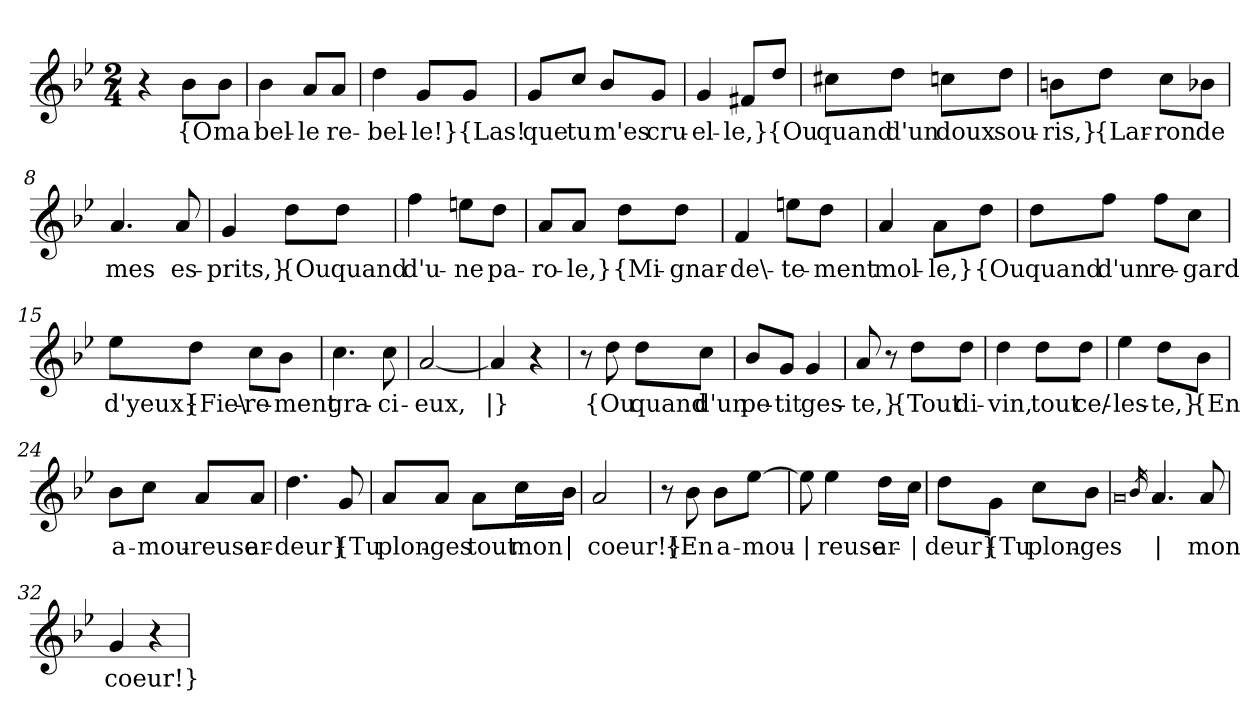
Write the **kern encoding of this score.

**kern	**text
*part1	*part1
*staff1	*staff1
*clefG2	*
*k[b-e-]	*
*M2/4	*
=1	=1
4r	.
!	!LO:LY:b
8b-\L	{O
!	!LO:LY:b
8b-\J	ma
=2	=2
!	!LO:LY:b
4b-\	bel-
!	!LO:LY:b
8a/L	-le
!	!LO:LY:b
8a/J	re-
=3	=3
!	!LO:LY:b
4dd\	-bel-
!	!LO:LY:b
8g/L	-le!}
!	!LO:LY:b
8g/J	{Las!
=4	=4
!	!LO:LY:b
8g/L	que
!	!LO:LY:b
8cc/J	tu
!	!LO:LY:b
8b-/L	m'es
!	!LO:LY:b
8g/J	cru-
=5	=5
!	!LO:LY:b
4g/	-el-
!	!LO:LY:b
8f#X/L	-le,}
!	!LO:LY:b
8dd/J	{Ou
=6	=6
!	!LO:LY:b
8cc#X\L	quand
!	!LO:LY:b
8dd\J	d'un
!	!LO:LY:b
8ccn\L	doux
!	!LO:LY:b
8dd\J	sou-
!!LO:LB:g=z
=7	=7
!	!LO:LY:b
8bn\L	-ris,}
!	!LO:LY:b
8dd\J	{Lar-
!	!LO:LY:b
8cc\L	-ron
!	!LO:LY:b
8b-X\J	de
=8	=8
!	!LO:LY:b
4.a/	mes
!	!LO:LY:b
8a/	es-
=9	=9
!	!LO:LY:b
4g/	-prits,}
!	!LO:LY:b
8dd\L	{Ou
!	!LO:LY:b
8dd\J	quand
=10	=10
!	!LO:LY:b
4ff\	d'u-
!	!LO:LY:b
8een\L	-ne
!	!LO:LY:b
8dd\J	pa-
=11	=11
!	!LO:LY:b
8a/L	-ro-
!	!LO:LY:b
8a/J	-le,}
!	!LO:LY:b
8dd\L	{Mi-
!	!LO:LY:b
8dd\J	-gnar-
=12	=12
!	!LO:LY:b
4f/	-de\-
!	!LO:LY:b
8een\L	-te-
!	!LO:LY:b
8dd\J	-ment
!!LO:LB:g=z
=13	=13
!	!LO:LY:b
4a/	mol-
!	!LO:LY:b
8a\L	-le,}
!	!LO:LY:b
8dd\J	{Ou
=14	=14
!	!LO:LY:b
8dd\L	quand
!	!LO:LY:b
8ff\J	d'un
!	!LO:LY:b
8ff\L	re-
!	!LO:LY:b
8cc\J	-gard
=15	=15
!	!LO:LY:b
8ee-\L	d'yeux}
!	!LO:LY:b
8dd\J	{Fie\-
!	!LO:LY:b
8cc\L	-re-
!	!LO:LY:b
8b-\J	-ment
=16	=16
!	!LO:LY:b
4.cc\	gra-
!	!LO:LY:b
8cc\	-ci-
=17	=17
!	!LO:LY:b
[2a/	-eux,
=18	=18
!	!LO:LY:b
4a/]	|}
4r	.
=19	=19
8r	.
!	!LO:LY:b
8dd\	{Ou
!	!LO:LY:b
8dd\L	quand
!	!LO:LY:b
8cc\J	d'un
!!LO:LB:g=z
=20	=20
!	!LO:LY:b
8b-/L	pe-
!	!LO:LY:b
8g/J	-tit
!	!LO:LY:b
4g/	ges-
=21	=21
!	!LO:LY:b
8a/	-te,}
8r	.
!	!LO:LY:b
8dd\L	{Tout
!	!LO:LY:b
8dd\J	di-
=22	=22
!	!LO:LY:b
4dd\	-vin,
!	!LO:LY:b
8dd\L	tout
!	!LO:LY:b
8dd\J	ce/-
=23	=23
!	!LO:LY:b
4ee-\	-les-
!	!LO:LY:b
8dd\L	-te,}
!	!LO:LY:b
8b-\J	{En
=24	=24
!	!LO:LY:b
8b-\L	a-
!	!LO:LY:b
8cc\J	-mou-
!	!LO:LY:b
8a/L	-reuse
!	!LO:LY:b
8a/J	ar-
=25	=25
!	!LO:LY:b
4.dd\	-deur}
!	!LO:LY:b
8g/	{Tu
!!LO:LB:g=z
=26	=26
!	!LO:LY:b
8a/L	plon-
!	!LO:LY:b
8a/J	-ges
!	!LO:LY:b
8a\L	tout
!	!LO:LY:b
16cc\L	mon
!	!LO:LY:b
16b-\JJ	|
=27	=27
!	!LO:LY:b
2a/	coeur!}
=28	=28
8r	.
!	!LO:LY:b
8b-\	{En
!	!LO:LY:b
8b-\L	a-
!	!LO:LY:b
[8ee-\J	-mou-
=29	=29
!	!LO:LY:b
8ee-\]	|
!	!LO:LY:b
4ee-\	-reuse
!	!LO:LY:b
16dd\LL	ar-
!	!LO:LY:b
16cc\JJ	|
=30	=30
!	!LO:LY:b
8dd\L	-deur}
!	!LO:LY:b
8g\J	{Tu
!	!LO:LY:b
8cc\L	plon-
!	!LO:LY:b
8b-\J	-ges
=31	=31
0qa	.
16qb-/	.
!	!LO:LY:b
4.a/	|
!	!LO:LY:b
8a/	mon
=32	=32
!	!LO:LY:b
4g/	coeur!}
4r	.
=	=
*-	*-
